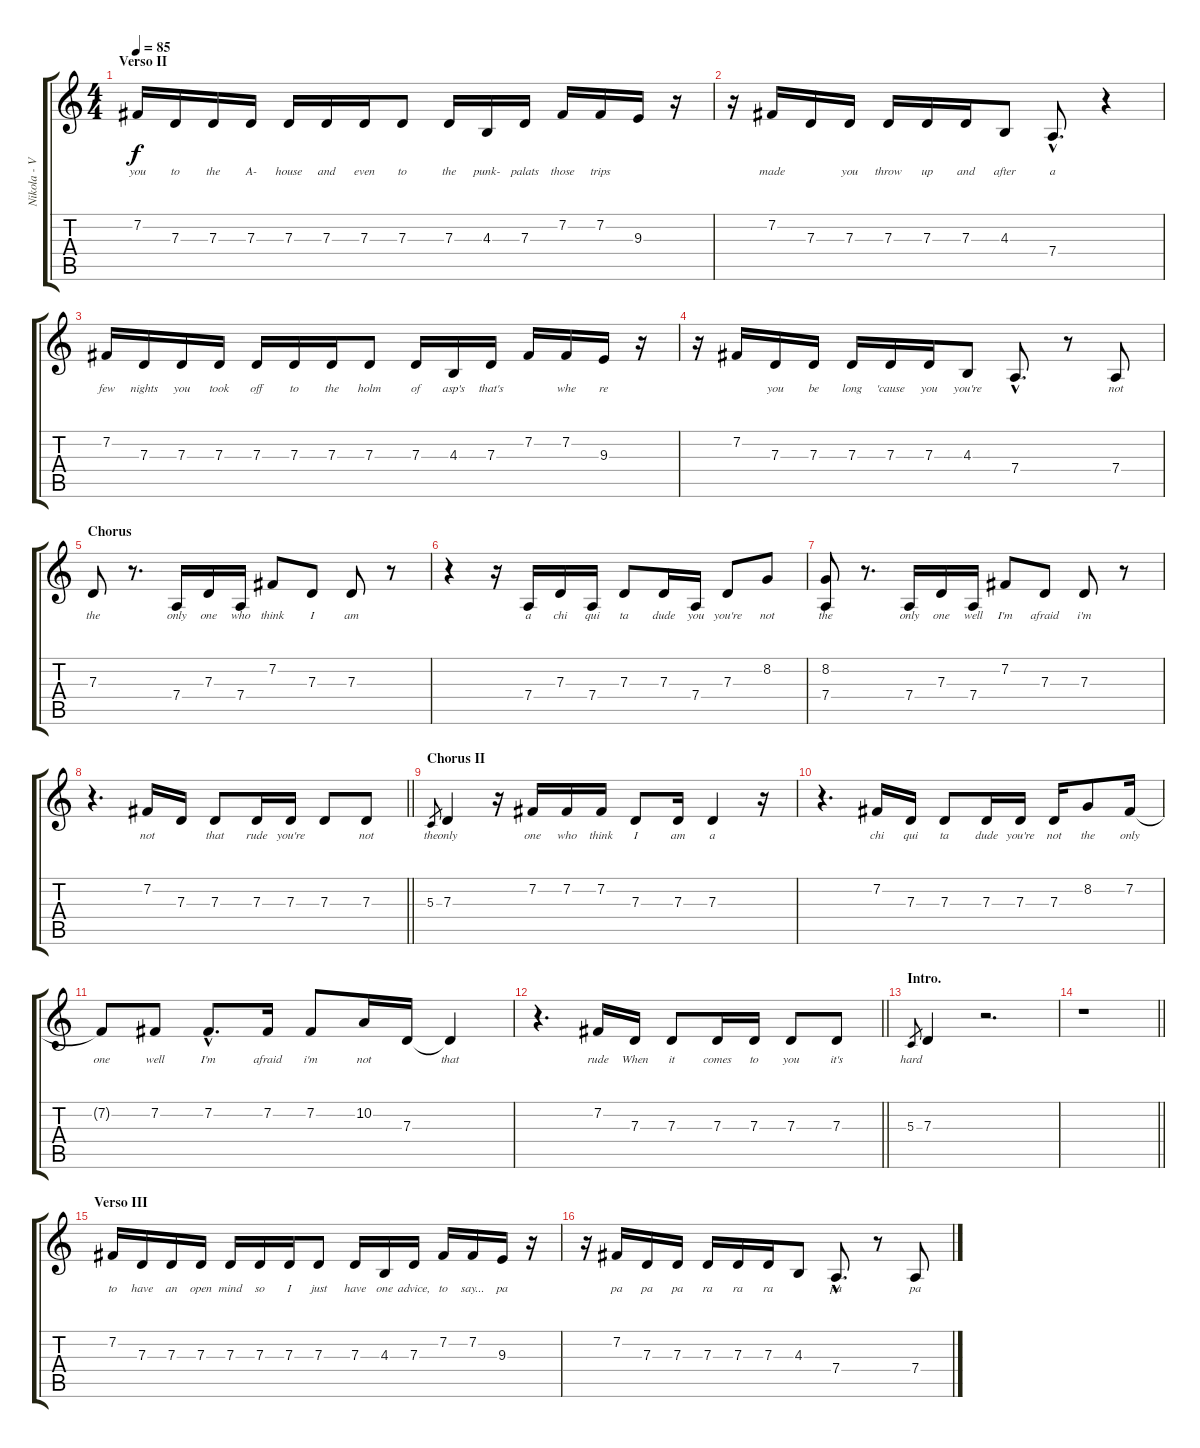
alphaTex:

\track ("Nikola - Vocal" "Nikola - V") {instrument flute}
\staff {score tabs}
\tuning (E4 B3 G3 D3 A2 E2) {hide}
\ts (4 4)
\section ("" "Verso II")
\tempo 85
\clef g2
\ks c
7.2.16{lyrics (0 "you") lyrics (1 "") lyrics (2 "") lyrics (3 "") lyrics (4 "") dy f} 7.3.16{lyrics (0 "to") lyrics (1 "") lyrics (2 "") lyrics (3 "") lyrics (4 "")} 7.3.16{lyrics (0 "the") lyrics (1 "") lyrics (2 "") lyrics (3 "") lyrics (4 "")} 7.3.16{lyrics (0 "A-") lyrics (1 "") lyrics (2 "") lyrics (3 "") lyrics (4 "")} 7.3.16{lyrics (0 "house") lyrics (1 "") lyrics (2 "") lyrics (3 "") lyrics (4 "")} 7.3.16{lyrics (0 "and") lyrics (1 "") lyrics (2 "") lyrics (3 "") lyrics (4 "")} 7.3.16{lyrics (0 "even") lyrics (1 "") lyrics (2 "") lyrics (3 "") lyrics (4 "")} 7.3.8{lyrics (0 "to") lyrics (1 "") lyrics (2 "") lyrics (3 "") lyrics (4 "")} 7.3.16{lyrics (0 "the") lyrics (1 "") lyrics (2 "") lyrics (3 "") lyrics (4 "")} 4.3.16{lyrics (0 "punk-") lyrics (1 "") lyrics (2 "") lyrics (3 "") lyrics (4 "")} 7.3.16{lyrics (0 "palats") lyrics (1 "") lyrics (2 "") lyrics (3 "") lyrics (4 "")} 7.2.16{lyrics (0 "those") lyrics (1 "") lyrics (2 "") lyrics (3 "") lyrics (4 "")} 7.2.16{lyrics (0 "trips") lyrics (1 "") lyrics (2 "") lyrics (3 "") lyrics (4 "")} 9.3.16{lyrics (0 "") lyrics (1 "") lyrics (2 "") lyrics (3 "") lyrics (4 "")} r.16 |
r.16 7.2.16{lyrics (0 "made") lyrics (1 "") lyrics (2 "") lyrics (3 "") lyrics (4 "")} 7.3.16{lyrics (0 "") lyrics (1 "") lyrics (2 "") lyrics (3 "") lyrics (4 "")} 7.3.16{lyrics (0 "you") lyrics (1 "") lyrics (2 "") lyrics (3 "") lyrics (4 "")} 7.3.16{lyrics (0 "throw") lyrics (1 "") lyrics (2 "") lyrics (3 "") lyrics (4 "")} 7.3.16{lyrics (0 "up") lyrics (1 "") lyrics (2 "") lyrics (3 "") lyrics (4 "")} 7.3.16{lyrics (0 "and") lyrics (1 "") lyrics (2 "") lyrics (3 "") lyrics (4 "")} 4.3.8{lyrics (0 "after") lyrics (1 "") lyrics (2 "") lyrics (3 "") lyrics (4 "")} 7.4{hac}.8{d lyrics (0 "a") lyrics (1 "") lyrics (2 "") lyrics (3 "") lyrics (4 "")} r.4 |
7.2.16{lyrics (0 "few") lyrics (1 "") lyrics (2 "") lyrics (3 "") lyrics (4 "")} 7.3.16{lyrics (0 "nights") lyrics (1 "") lyrics (2 "") lyrics (3 "") lyrics (4 "")} 7.3.16{lyrics (0 "you") lyrics (1 "") lyrics (2 "") lyrics (3 "") lyrics (4 "")} 7.3.16{lyrics (0 "took") lyrics (1 "") lyrics (2 "") lyrics (3 "") lyrics (4 "")} 7.3.16{lyrics (0 "off") lyrics (1 "") lyrics (2 "") lyrics (3 "") lyrics (4 "")} 7.3.16{lyrics (0 "to") lyrics (1 "") lyrics (2 "") lyrics (3 "") lyrics (4 "")} 7.3.16{lyrics (0 "the") lyrics (1 "") lyrics (2 "") lyrics (3 "") lyrics (4 "")} 7.3.8{lyrics (0 "holm") lyrics (1 "") lyrics (2 "") lyrics (3 "") lyrics (4 "")} 7.3.16{lyrics (0 "of") lyrics (1 "") lyrics (2 "") lyrics (3 "") lyrics (4 "")} 4.3.16{lyrics (0 "asp's") lyrics (1 "") lyrics (2 "") lyrics (3 "") lyrics (4 "")} 7.3.16{lyrics (0 "that's") lyrics (1 "") lyrics (2 "") lyrics (3 "") lyrics (4 "")} 7.2.16{lyrics (0 "") lyrics (1 "") lyrics (2 "") lyrics (3 "") lyrics (4 "")} 7.2.16{lyrics (0 "whe") lyrics (1 "") lyrics (2 "") lyrics (3 "") lyrics (4 "")} 9.3.16{lyrics (0 "re") lyrics (1 "") lyrics (2 "") lyrics (3 "") lyrics (4 "")} r.16 |
r.16 7.2.16{lyrics (0 "") lyrics (1 "") lyrics (2 "") lyrics (3 "") lyrics (4 "")} 7.3.16{lyrics (0 "you") lyrics (1 "") lyrics (2 "") lyrics (3 "") lyrics (4 "")} 7.3.16{lyrics (0 "be") lyrics (1 "") lyrics (2 "") lyrics (3 "") lyrics (4 "")} 7.3.16{lyrics (0 "long") lyrics (1 "") lyrics (2 "") lyrics (3 "") lyrics (4 "")} 7.3.16{lyrics (0 "'cause") lyrics (1 "") lyrics (2 "") lyrics (3 "") lyrics (4 "")} 7.3.16{lyrics (0 "you") lyrics (1 "") lyrics (2 "") lyrics (3 "") lyrics (4 "")} 4.3.8{lyrics (0 "you're") lyrics (1 "") lyrics (2 "") lyrics (3 "") lyrics (4 "")} 7.4{hac}.8{d lyrics (0 "") lyrics (1 "") lyrics (2 "") lyrics (3 "") lyrics (4 "")} r.8 7.4.8{lyrics (0 "not") lyrics (1 "") lyrics (2 "") lyrics (3 "") lyrics (4 "")} |
\section ("" "Chorus")
7.3.8{lyrics (0 "the") lyrics (1 "") lyrics (2 "") lyrics (3 "") lyrics (4 "")} r.8{d} 7.4.16{lyrics (0 "only") lyrics (1 "") lyrics (2 "") lyrics (3 "") lyrics (4 "")} 7.3.16{lyrics (0 "one") lyrics (1 "") lyrics (2 "") lyrics (3 "") lyrics (4 "")} 7.4.16{lyrics (0 "who") lyrics (1 "") lyrics (2 "") lyrics (3 "") lyrics (4 "")} 7.2.8{lyrics (0 "think") lyrics (1 "") lyrics (2 "") lyrics (3 "") lyrics (4 "")} 7.3.8{lyrics (0 "I") lyrics (1 "") lyrics (2 "") lyrics (3 "") lyrics (4 "")} 7.3.8{lyrics (0 "am") lyrics (1 "") lyrics (2 "") lyrics (3 "") lyrics (4 "")} r.8 |
r.4 r.16 7.4.16{lyrics (0 "a") lyrics (1 "") lyrics (2 "") lyrics (3 "") lyrics (4 "")} 7.3.16{lyrics (0 "chi") lyrics (1 "") lyrics (2 "") lyrics (3 "") lyrics (4 "")} 7.4.16{lyrics (0 "qui") lyrics (1 "") lyrics (2 "") lyrics (3 "") lyrics (4 "")} 7.3.8{lyrics (0 "ta") lyrics (1 "") lyrics (2 "") lyrics (3 "") lyrics (4 "")} 7.3.16{lyrics (0 "dude") lyrics (1 "") lyrics (2 "") lyrics (3 "") lyrics (4 "")} 7.4.16{lyrics (0 "you") lyrics (1 "") lyrics (2 "") lyrics (3 "") lyrics (4 "")} 7.3.8{lyrics (0 "you're") lyrics (1 "") lyrics (2 "") lyrics (3 "") lyrics (4 "")} 8.2.8{lyrics (0 "not") lyrics (1 "") lyrics (2 "") lyrics (3 "") lyrics (4 "")} |
(8.2 7.4).8{lyrics (0 "the") lyrics (1 "") lyrics (2 "") lyrics (3 "") lyrics (4 "")} r.8{d} 7.4.16{lyrics (0 "only") lyrics (1 "") lyrics (2 "") lyrics (3 "") lyrics (4 "")} 7.3.16{lyrics (0 "one") lyrics (1 "") lyrics (2 "") lyrics (3 "") lyrics (4 "")} 7.4.16{lyrics (0 "well") lyrics (1 "") lyrics (2 "") lyrics (3 "") lyrics (4 "")} 7.2.8{lyrics (0 "I'm") lyrics (1 "") lyrics (2 "") lyrics (3 "") lyrics (4 "")} 7.3.8{lyrics (0 "afraid") lyrics (1 "") lyrics (2 "") lyrics (3 "") lyrics (4 "")} 7.3.8{lyrics (0 "i'm") lyrics (1 "") lyrics (2 "") lyrics (3 "") lyrics (4 "")} r.8 |
\barLineRight lightlight
r.4{d} 7.2.16{lyrics (0 "not") lyrics (1 "") lyrics (2 "") lyrics (3 "") lyrics (4 "")} 7.3.16{lyrics (0 "") lyrics (1 "") lyrics (2 "") lyrics (3 "") lyrics (4 "")} 7.3.8{lyrics (0 "that") lyrics (1 "") lyrics (2 "") lyrics (3 "") lyrics (4 "")} 7.3.16{lyrics (0 "rude") lyrics (1 "") lyrics (2 "") lyrics (3 "") lyrics (4 "")} 7.3.16{lyrics (0 "you're") lyrics (1 "") lyrics (2 "") lyrics (3 "") lyrics (4 "")} 7.3.8{lyrics (0 "") lyrics (1 "") lyrics (2 "") lyrics (3 "") lyrics (4 "")} 7.3.8{lyrics (0 "not") lyrics (1 "") lyrics (2 "") lyrics (3 "") lyrics (4 "")} |
\section ("" "Chorus II")
5.3.8{lyrics (0 "the") lyrics (1 "") lyrics (2 "") lyrics (3 "") lyrics (4 "") gr} 7.3.4{lyrics (0 "only") lyrics (1 "") lyrics (2 "") lyrics (3 "") lyrics (4 "")} r.16 7.2.16{lyrics (0 "one") lyrics (1 "") lyrics (2 "") lyrics (3 "") lyrics (4 "")} 7.2.16{lyrics (0 "who") lyrics (1 "") lyrics (2 "") lyrics (3 "") lyrics (4 "")} 7.2.16{lyrics (0 "think") lyrics (1 "") lyrics (2 "") lyrics (3 "") lyrics (4 "")} 7.3.8{lyrics (0 "I") lyrics (1 "") lyrics (2 "") lyrics (3 "") lyrics (4 "")} 7.3.16{lyrics (0 "am") lyrics (1 "") lyrics (2 "") lyrics (3 "") lyrics (4 "")} 7.3.4{lyrics (0 "a") lyrics (1 "") lyrics (2 "") lyrics (3 "") lyrics (4 "")} r.16 |
r.4{d} 7.2.16{lyrics (0 "chi") lyrics (1 "") lyrics (2 "") lyrics (3 "") lyrics (4 "")} 7.3.16{lyrics (0 "qui") lyrics (1 "") lyrics (2 "") lyrics (3 "") lyrics (4 "")} 7.3.8{lyrics (0 "ta") lyrics (1 "") lyrics (2 "") lyrics (3 "") lyrics (4 "")} 7.3.16{lyrics (0 "dude") lyrics (1 "") lyrics (2 "") lyrics (3 "") lyrics (4 "")} 7.3.16{lyrics (0 "you're") lyrics (1 "") lyrics (2 "") lyrics (3 "") lyrics (4 "")} 7.3.16{lyrics (0 "not") lyrics (1 "") lyrics (2 "") lyrics (3 "") lyrics (4 "")} 8.2.8{lyrics (0 "the") lyrics (1 "") lyrics (2 "") lyrics (3 "") lyrics (4 "")} 7.2.16{lyrics (0 "only") lyrics (1 "") lyrics (2 "") lyrics (3 "") lyrics (4 "")} |
7.2{t}.8{lyrics (0 "one") lyrics (1 "") lyrics (2 "") lyrics (3 "") lyrics (4 "")} 7.2.8{lyrics (0 "well") lyrics (1 "") lyrics (2 "") lyrics (3 "") lyrics (4 "")} 7.2{hac}.8{d lyrics (0 "I'm") lyrics (1 "") lyrics (2 "") lyrics (3 "") lyrics (4 "")} 7.2.16{lyrics (0 "afraid") lyrics (1 "") lyrics (2 "") lyrics (3 "") lyrics (4 "")} 7.2.8{lyrics (0 "i'm") lyrics (1 "") lyrics (2 "") lyrics (3 "") lyrics (4 "")} 10.2.16{lyrics (0 "not") lyrics (1 "") lyrics (2 "") lyrics (3 "") lyrics (4 "")} 7.3.16{lyrics (0 "") lyrics (1 "") lyrics (2 "") lyrics (3 "") lyrics (4 "")} 7.3{t}.4{lyrics (0 "that") lyrics (1 "") lyrics (2 "") lyrics (3 "") lyrics (4 "")} |
\barLineRight lightlight
r.4{d} 7.2.16{lyrics (0 "rude") lyrics (1 "") lyrics (2 "") lyrics (3 "") lyrics (4 "")} 7.3.16{lyrics (0 "When") lyrics (1 "") lyrics (2 "") lyrics (3 "") lyrics (4 "")} 7.3.8{lyrics (0 "it") lyrics (1 "") lyrics (2 "") lyrics (3 "") lyrics (4 "")} 7.3.16{lyrics (0 "comes") lyrics (1 "") lyrics (2 "") lyrics (3 "") lyrics (4 "")} 7.3.16{lyrics (0 "to") lyrics (1 "") lyrics (2 "") lyrics (3 "") lyrics (4 "")} 7.3.8{lyrics (0 "you") lyrics (1 "") lyrics (2 "") lyrics (3 "") lyrics (4 "")} 7.3.8{lyrics (0 "it's") lyrics (1 "") lyrics (2 "") lyrics (3 "") lyrics (4 "")} |
\section ("" "Intro.")
5.3.8{lyrics (0 "hard") lyrics (1 "") lyrics (2 "") lyrics (3 "") lyrics (4 "") gr} 7.3.4{lyrics (0 "") lyrics (1 "") lyrics (2 "") lyrics (3 "") lyrics (4 "")} r.2{d} |
\barLineRight lightlight
r.1 |
\section ("" "Verso III")
7.2.16{lyrics (0 "to") lyrics (1 "") lyrics (2 "") lyrics (3 "") lyrics (4 "")} 7.3.16{lyrics (0 "have") lyrics (1 "") lyrics (2 "") lyrics (3 "") lyrics (4 "")} 7.3.16{lyrics (0 "an") lyrics (1 "") lyrics (2 "") lyrics (3 "") lyrics (4 "")} 7.3.16{lyrics (0 "open") lyrics (1 "") lyrics (2 "") lyrics (3 "") lyrics (4 "")} 7.3.16{lyrics (0 "mind") lyrics (1 "") lyrics (2 "") lyrics (3 "") lyrics (4 "")} 7.3.16{lyrics (0 "so") lyrics (1 "") lyrics (2 "") lyrics (3 "") lyrics (4 "")} 7.3.16{lyrics (0 "I") lyrics (1 "") lyrics (2 "") lyrics (3 "") lyrics (4 "")} 7.3.8{lyrics (0 "just") lyrics (1 "") lyrics (2 "") lyrics (3 "") lyrics (4 "")} 7.3.16{lyrics (0 "have") lyrics (1 "") lyrics (2 "") lyrics (3 "") lyrics (4 "")} 4.3.16{lyrics (0 "one") lyrics (1 "") lyrics (2 "") lyrics (3 "") lyrics (4 "")} 7.3.16{lyrics (0 "advice,") lyrics (1 "") lyrics (2 "") lyrics (3 "") lyrics (4 "")} 7.2.16{lyrics (0 "to") lyrics (1 "") lyrics (2 "") lyrics (3 "") lyrics (4 "")} 7.2.16{lyrics (0 "say...") lyrics (1 "") lyrics (2 "") lyrics (3 "") lyrics (4 "")} 9.3.16{lyrics (0 "pa") lyrics (1 "") lyrics (2 "") lyrics (3 "") lyrics (4 "")} r.16 |
r.16 7.2.16{lyrics (0 "pa") lyrics (1 "") lyrics (2 "") lyrics (3 "") lyrics (4 "")} 7.3.16{lyrics (0 "pa") lyrics (1 "") lyrics (2 "") lyrics (3 "") lyrics (4 "")} 7.3.16{lyrics (0 "pa") lyrics (1 "") lyrics (2 "") lyrics (3 "") lyrics (4 "")} 7.3.16{lyrics (0 "ra") lyrics (1 "") lyrics (2 "") lyrics (3 "") lyrics (4 "")} 7.3.16{lyrics (0 "ra") lyrics (1 "") lyrics (2 "") lyrics (3 "") lyrics (4 "")} 7.3.16{lyrics (0 "ra") lyrics (1 "") lyrics (2 "") lyrics (3 "") lyrics (4 "")} 4.3.8{lyrics (0 "") lyrics (1 "") lyrics (2 "") lyrics (3 "") lyrics (4 "")} 7.4{hac}.8{d lyrics (0 "pa") lyrics (1 "") lyrics (2 "") lyrics (3 "") lyrics (4 "")} r.8 7.4.8{lyrics (0 "pa") lyrics (1 "") lyrics (2 "") lyrics (3 "") lyrics (4 "")}
